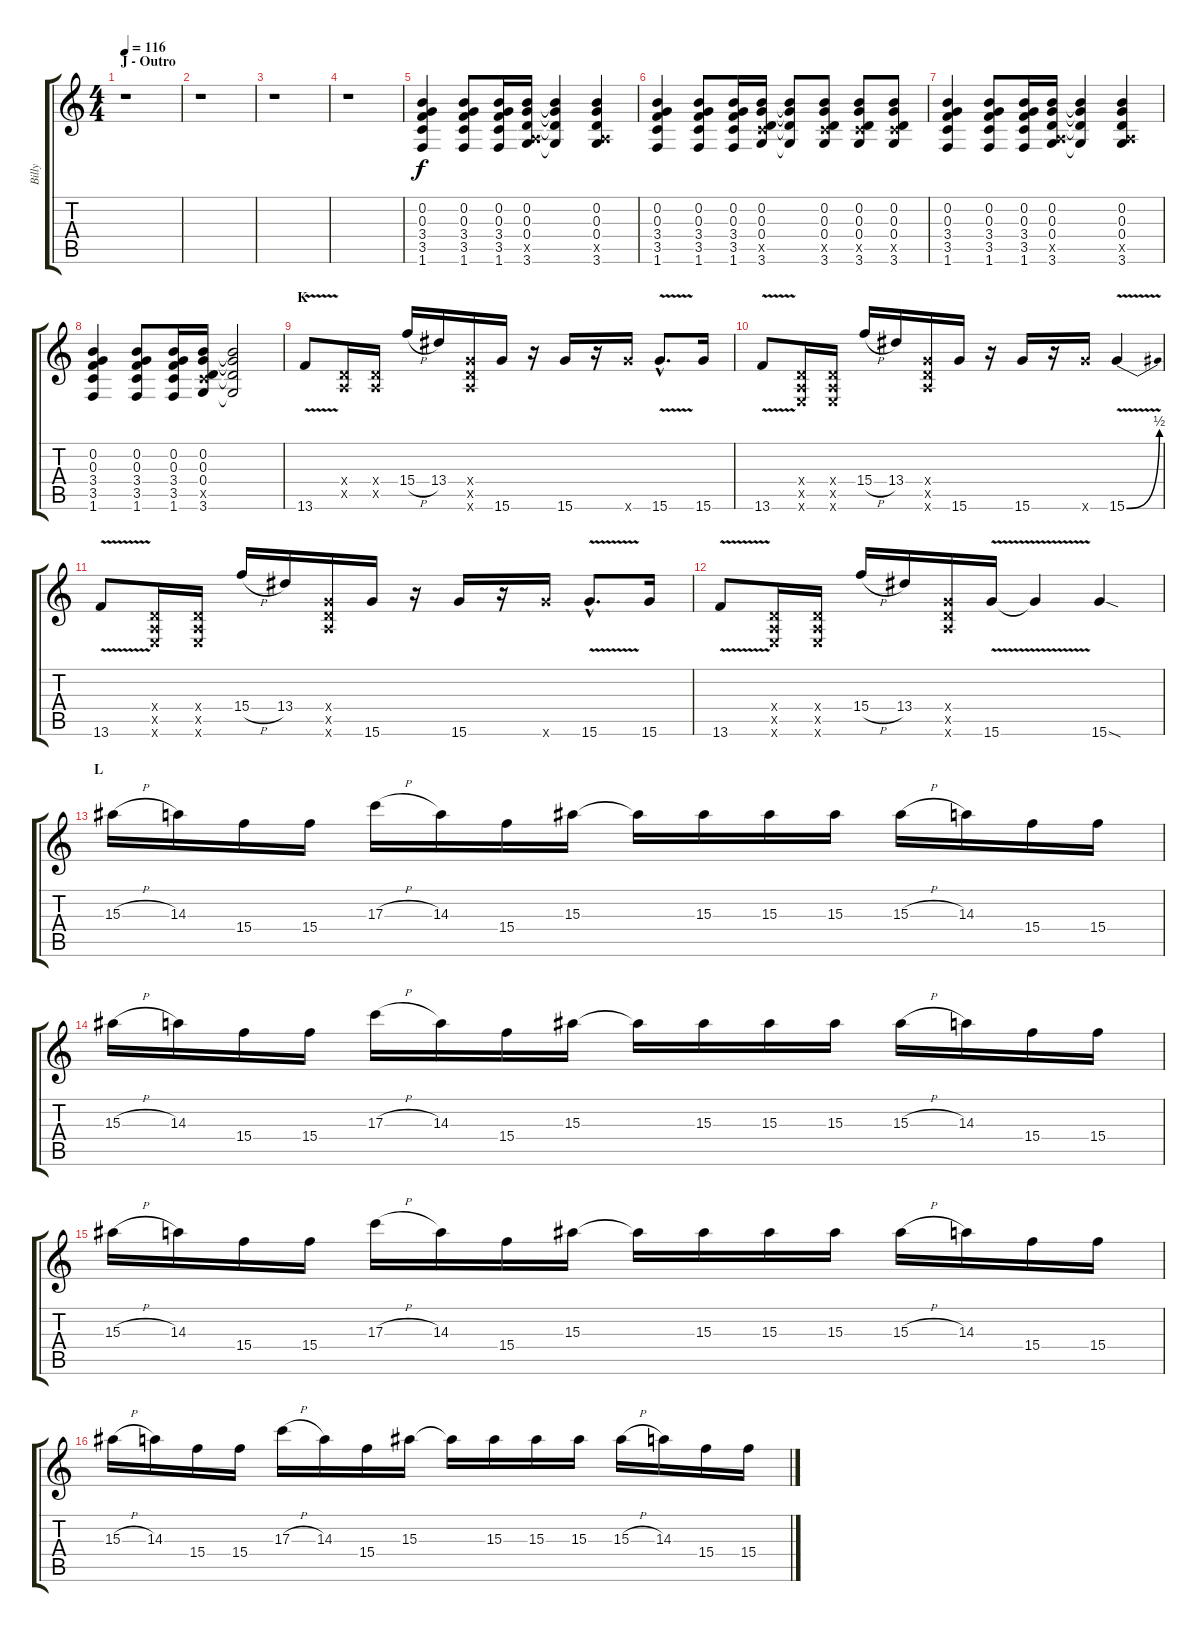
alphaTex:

\track ("Billy" "Billy") {instrument overdrivenguitar}
\staff {score tabs}
\tuning (E4 B3 G3 D3 A2 E2) {hide}
\ts (4 4)
\section ("" "J - Outro")
\tempo 116
\clef g2
\ks c
r.1{dy f} |
r.1 |
r.1 |
r.1 |
(0.2 0.3 3.4 3.5 1.6).4 (0.2 0.3 3.4 3.5 1.6).8 (0.2 0.3 3.4 3.5 1.6).16 (0.2 0.3 0.4 0.5{x} 3.6).16 (0.2{t} 0.3{t} 0.4{t} 3.6{t}).4 (0.2 0.3 0.4 0.5{x} 3.6).4 |
(0.2 0.3 3.4 3.5 1.6).4 (0.2 0.3 3.4 3.5 1.6).8 (0.2 0.3 3.4 3.5 1.6).16 (0.2 0.3 0.4 3.5{x} 3.6).16 (0.2{t} 0.3{t} 0.4{t} 3.6{t}).8 (0.2 0.3 0.4 3.5{x} 3.6).8 (0.2 0.3 0.4 3.5{x} 3.6).8 (0.2 0.3 0.4 3.5{x} 3.6).8 |
(0.2 0.3 3.4 3.5 1.6).4 (0.2 0.3 3.4 3.5 1.6).8 (0.2 0.3 3.4 3.5 1.6).16 (0.2 0.3 0.4 0.5{x} 3.6).16 (0.2{t} 0.3{t} 0.4{t} 3.6{t}).4 (0.2 0.3 0.4 0.5{x} 3.6).4 |
(0.2 0.3 3.4 3.5 1.6).4 (0.2 0.3 3.4 3.5 1.6).8 (0.2 0.3 3.4 3.5 1.6).16 (0.2 0.3 0.4 3.5{x} 3.6).16 (0.2{t} 0.3{t} 0.4{t} 3.6{t}).2 |
\section ("" "K")
13.6{v}.8{volume 16 balance 8} (0.4{x} 0.5{x}).16 (0.4{x} 0.5{x}).16 15.4{h}.16 13.4.16 (0.4{x} 0.5{x} 15.6{x}).16 15.6.16 r.16 15.6.16 r.16 15.6{x}.16 15.6{v hac}.8{d} 15.6.16 |
13.6{v}.8 (0.4{x} 0.5{x} 0.6{x}).16 (0.4{x} 0.5{x} 0.6{x}).16 15.4{h}.16 13.4.16 (0.4{x} 0.5{x} 15.6{x}).16 15.6.16 r.16 15.6.16 r.16 15.6{x}.16 15.6{be (bend 0 0 60 2) v}.4 |
13.6{v}.8 (0.4{x} 0.5{x} 0.6{x}).16 (0.4{x} 0.5{x} 0.6{x}).16 15.4{h}.16 13.4.16 (0.4{x} 0.5{x} 15.6{x}).16 15.6.16 r.16 15.6.16 r.16 15.6{x}.16 15.6{v hac}.8{d} 15.6.16 |
13.6{v}.8 (0.4{x} 0.5{x} 0.6{x}).16 (0.4{x} 0.5{x} 0.6{x}).16 15.4{h}.16 13.4.16 (0.4{x} 0.5{x} 15.6{x}).16 15.6{v}.16 15.6{t}.4 15.6{sod}.4 |
\section ("" "L")
15.3{h}.16 14.3.16 15.4.16 15.4.16 17.3{h}.16 14.3.16 15.4.16 15.3.16 15.3{t}.16 15.3.16 15.3.16 15.3.16 15.3{h}.16 14.3.16 15.4.16 15.4.16 |
15.3{h}.16 14.3.16 15.4.16 15.4.16 17.3{h}.16 14.3.16 15.4.16 15.3.16 15.3{t}.16 15.3.16 15.3.16 15.3.16 15.3{h}.16 14.3.16 15.4.16 15.4.16 |
15.3{h}.16 14.3.16 15.4.16 15.4.16 17.3{h}.16 14.3.16 15.4.16 15.3.16 15.3{t}.16 15.3.16 15.3.16 15.3.16 15.3{h}.16 14.3.16 15.4.16 15.4.16 |
15.3{h}.16 14.3.16 15.4.16 15.4.16 17.3{h}.16 14.3.16 15.4.16 15.3.16 15.3{t}.16 15.3.16 15.3.16 15.3.16 15.3{h}.16 14.3.16 15.4.16 15.4.16
